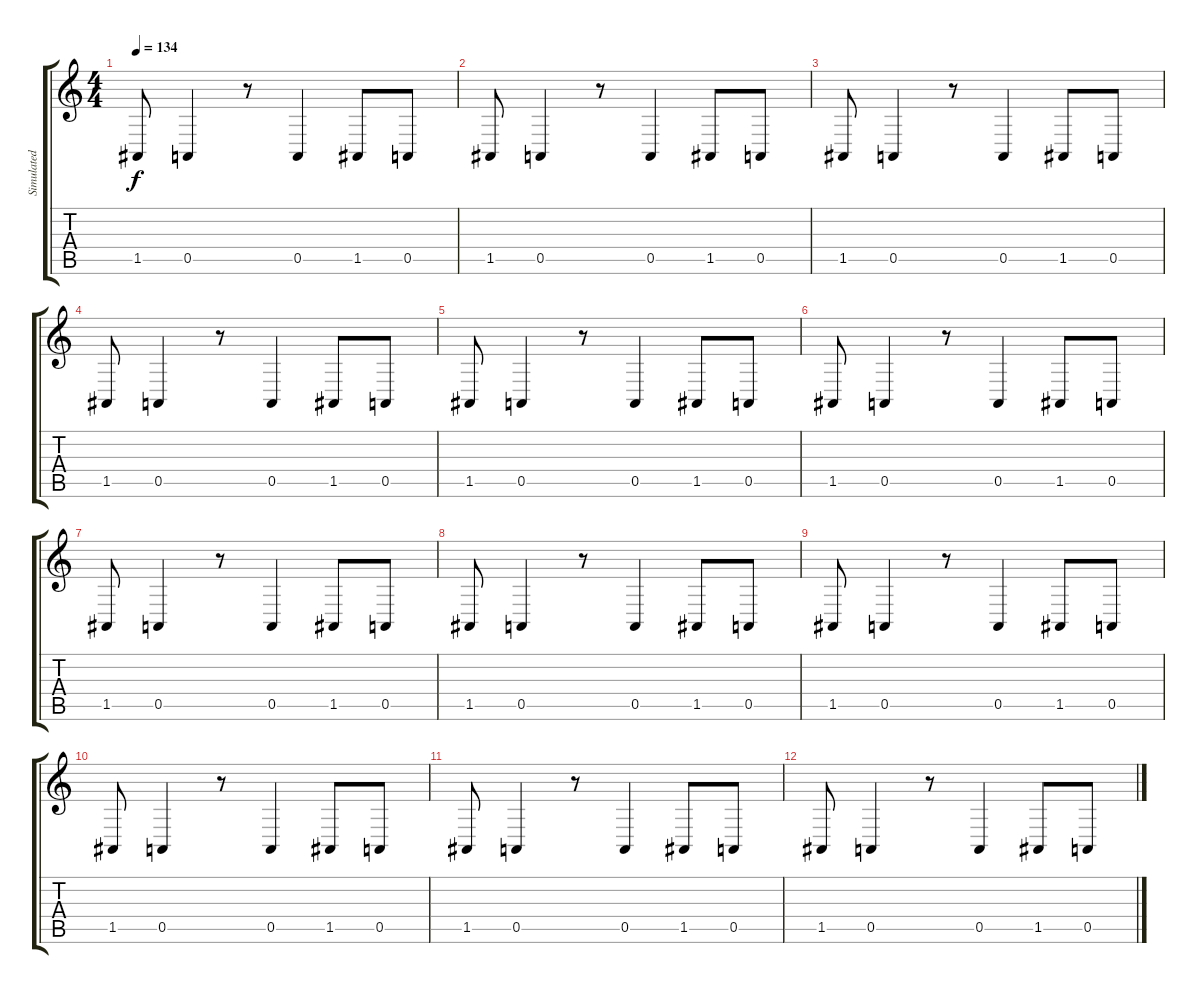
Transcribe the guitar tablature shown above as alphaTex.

\track ("Simulated drums" "Simulated ") {instrument gunshot}
\staff {score tabs}
\tuning (E4 B3 G3 D3 A2 E2) {hide}
\ts (4 4)
\tempo 134
\clef g2
\ks c
1.5.8{dy f} 0.5.4 r.8 0.5.4 1.5.8 0.5.8 |
1.5.8 0.5.4 r.8 0.5.4 1.5.8 0.5.8 |
1.5.8 0.5.4 r.8 0.5.4 1.5.8 0.5.8 |
1.5.8 0.5.4 r.8 0.5.4 1.5.8 0.5.8 |
1.5.8 0.5.4 r.8 0.5.4 1.5.8 0.5.8 |
1.5.8 0.5.4 r.8 0.5.4 1.5.8 0.5.8 |
1.5.8 0.5.4 r.8 0.5.4 1.5.8 0.5.8 |
1.5.8 0.5.4 r.8 0.5.4 1.5.8 0.5.8 |
1.5.8 0.5.4 r.8 0.5.4 1.5.8 0.5.8 |
1.5.8 0.5.4 r.8 0.5.4 1.5.8 0.5.8 |
1.5.8 0.5.4 r.8 0.5.4 1.5.8 0.5.8 |
1.5.8 0.5.4 r.8 0.5.4 1.5.8 0.5.8
